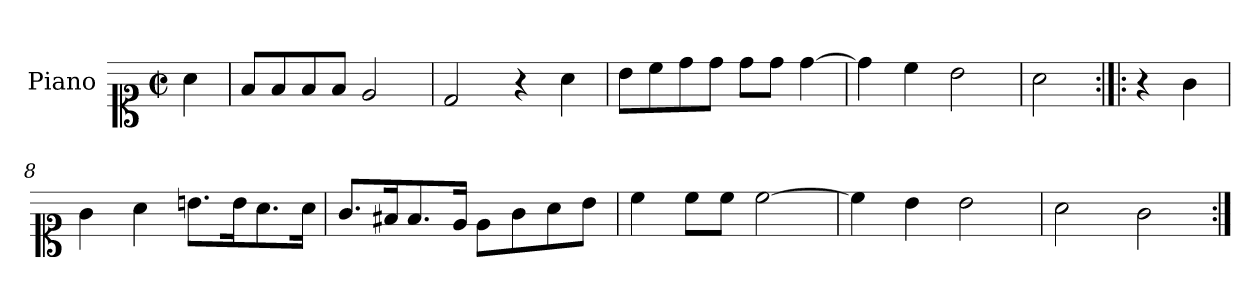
**kern
*part1
*staff1
*I"Piano
*I'Pno.
*clefC1
*k[]
*M2/2
*met(c|)
=1
4a\
=2
8f/L
8f/
8f/
8f/J
2e/
=3
2d/
4r
4a\
=4
8b\L
8cc\
8dd\
8dd\J
8dd\L
8dd\J
[4dd\
=5
4dd\]
4cc\
2b\
=6
2a\
=7:|!|:
4r
4g\
=8
4g\
4a\
8.bn\L
16b\K
8.a\
16a\Jk
=9
8.g/L
16f#X/K
8.f#/
16e/Jk
8e\L
8g\
8a\
8b\J
=10
4cc\
8cc\L
8cc\J
[2cc\
=11
4cc\]
4b\
2b\
=12
2a\
2g\
=:|!
*-
